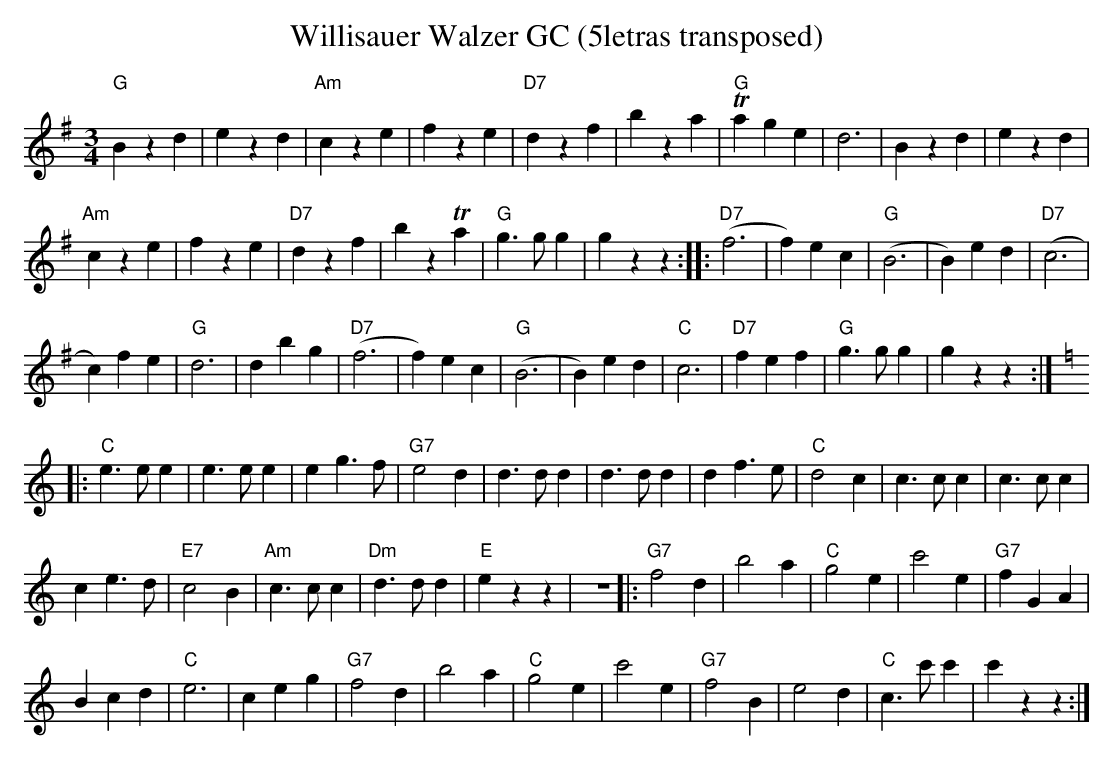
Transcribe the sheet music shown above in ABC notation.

X:1
T: Willisauer Walzer GC (5letras transposed)
M:3/4
L:1/4
K:G transpose=3 %%MIDI gchordon
"G"Bzd | ezd | "Am"cze | fze | "D7"dzf | bza | "G"Tage | d3 | Bzd | ezd |
"Am"cze | fze | "D7"dzf | bzTa | "G"g>gg | gzz :: "D7"(f3 | f)ec | "G"(B3 | B)ed | "D7"(c3 |
 c)fe | "G"d3 | dbg | "D7"(f3 | f)ec |  "G"(B3 | B)ed | "C"c3 | "D7"fef | "G"g>gg | gzz :: [K:C]
"C"e>ee | e>ee | eg>f | "G7"e2d | d>dd | d>dd | df>e | "C"d2c | c>cc | c>cc |
ce>d | "E7"c2B | "Am"c>cc | "Dm"d>dd | "E"ezz | z3 |: "G7"f2d | b2a | "C"g2e | c'2e | "G7"fGA |
Bcd | "C"e3 | ceg | "G7"f2d | b2a | "C"g2e | c'2e | "G7"f2B | e2d | "C"c>c'c' | c'zz :|
